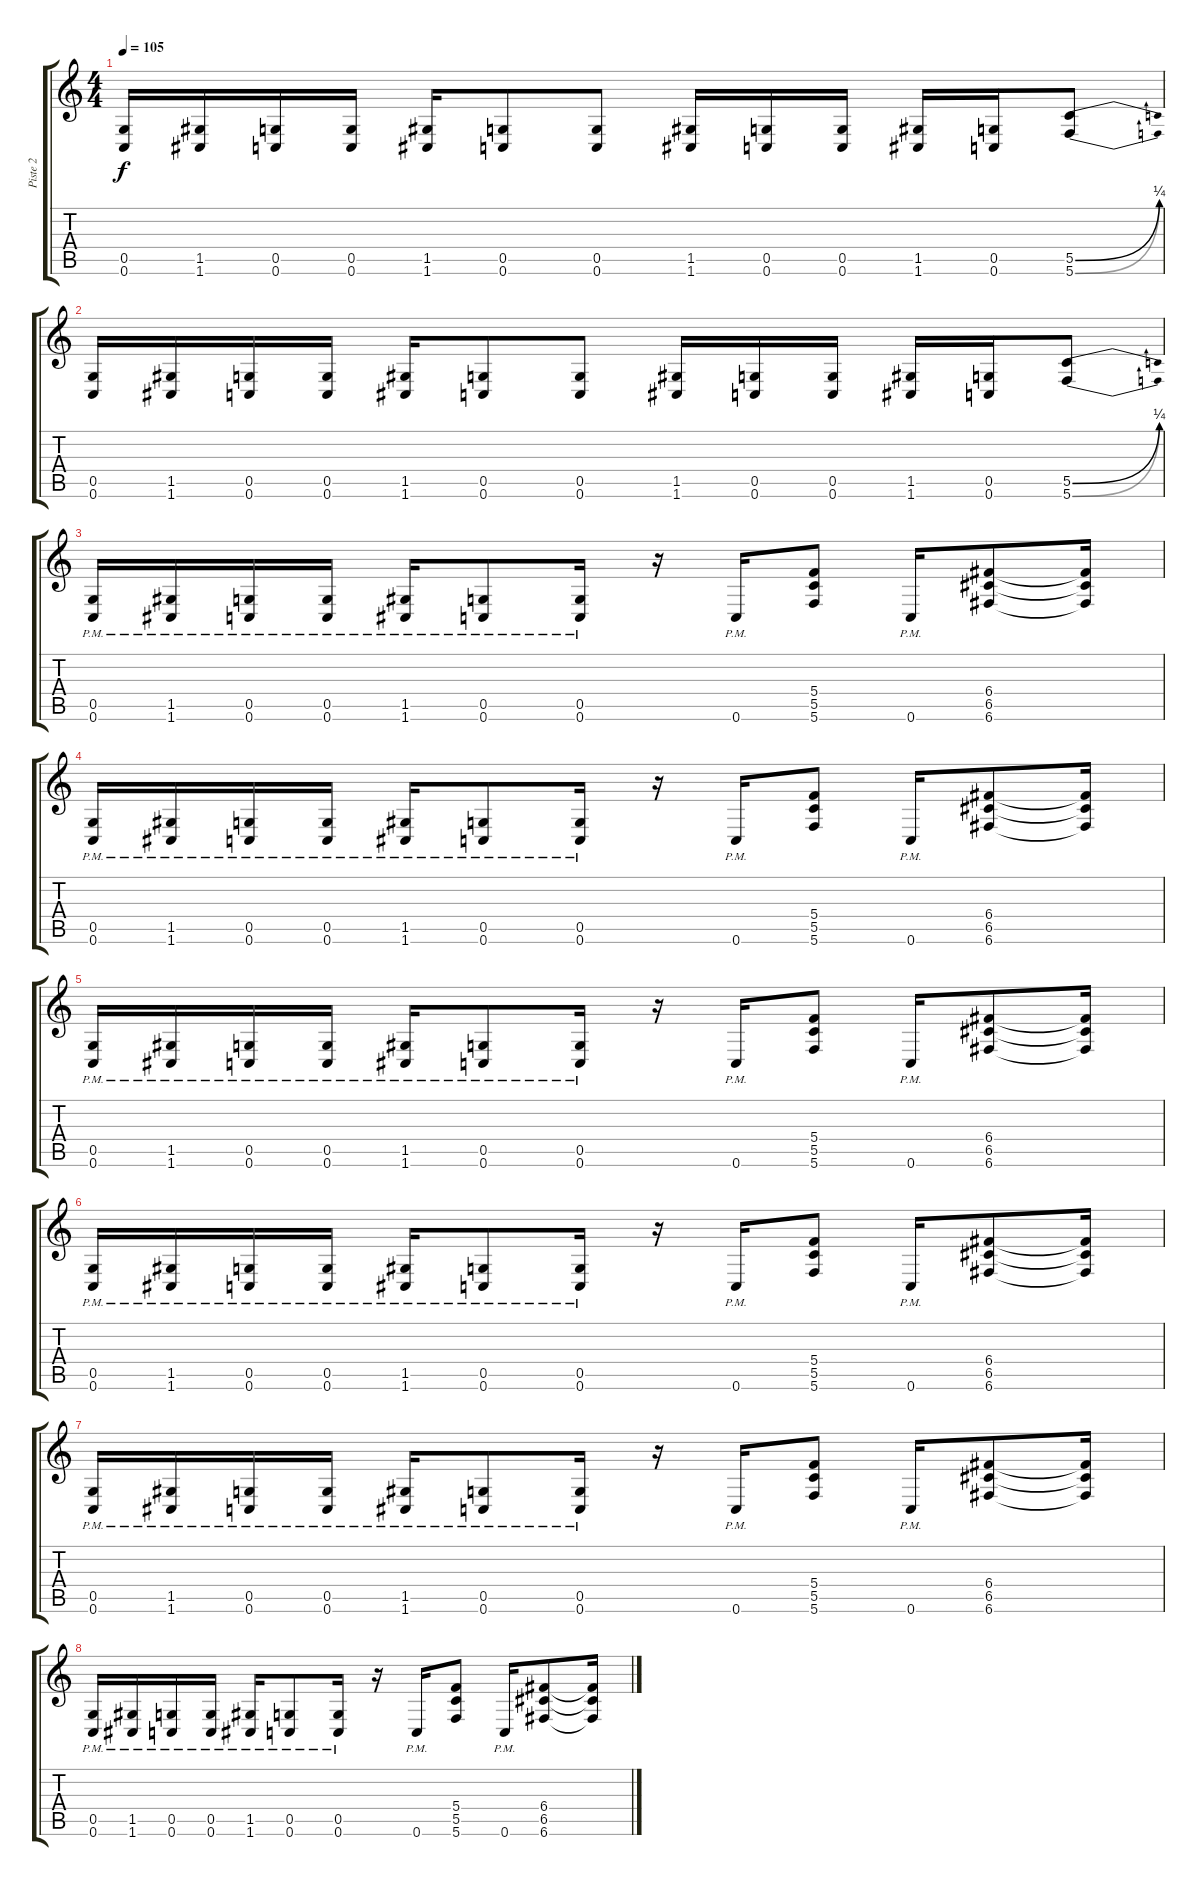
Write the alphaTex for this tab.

\track ("Piste 2" "Piste 2") {instrument overdrivenguitar}
\staff {score tabs}
\tuning (D4 A3 F3 C3 G2 C2) {hide}
\ts (4 4)
\tempo 105
\clef g2
\ks c
(0.5 0.6).16{dy f} (1.5 1.6).16 (0.5 0.6).16 (0.5 0.6).16 (1.5 1.6).16 (0.5 0.6).8 (0.5 0.6).8 (1.5 1.6).16 (0.5 0.6).16 (0.5 0.6).16 (1.5 1.6).16 (0.5 0.6).16 (5.5{be (bend 0 0 60 1)} 5.6{be (bend 0 0 60 1)}).8 |
(0.5 0.6).16 (1.5 1.6).16 (0.5 0.6).16 (0.5 0.6).16 (1.5 1.6).16 (0.5 0.6).8 (0.5 0.6).8 (1.5 1.6).16 (0.5 0.6).16 (0.5 0.6).16 (1.5 1.6).16 (0.5 0.6).16 (5.5{be (bend 0 0 60 1)} 5.6{be (bend 0 0 60 1)}).8 |
(0.5{pm} 0.6{pm}).16 (1.5{pm} 1.6{pm}).16 (0.5{pm} 0.6{pm}).16 (0.5{pm} 0.6{pm}).16 (1.5{pm} 1.6{pm}).16 (0.5{pm} 0.6{pm}).8 (0.5{pm} 0.6{pm}).16 r.16 0.6{pm}.16 (5.4 5.5 5.6).8 0.6{pm}.16 (6.4 6.5 6.6).8 (6.4{t} 6.5{t} 6.6{t}).16 |
(0.5{pm} 0.6{pm}).16 (1.5{pm} 1.6{pm}).16 (0.5{pm} 0.6{pm}).16 (0.5{pm} 0.6{pm}).16 (1.5{pm} 1.6{pm}).16 (0.5{pm} 0.6{pm}).8 (0.5{pm} 0.6{pm}).16 r.16 0.6{pm}.16 (5.4 5.5 5.6).8 0.6{pm}.16 (6.4 6.5 6.6).8 (6.4{t} 6.5{t} 6.6{t}).16 |
(0.5{pm} 0.6{pm}).16 (1.5{pm} 1.6{pm}).16 (0.5{pm} 0.6{pm}).16 (0.5{pm} 0.6{pm}).16 (1.5{pm} 1.6{pm}).16 (0.5{pm} 0.6{pm}).8 (0.5{pm} 0.6{pm}).16 r.16 0.6{pm}.16 (5.4 5.5 5.6).8 0.6{pm}.16 (6.4 6.5 6.6).8 (6.4{t} 6.5{t} 6.6{t}).16 |
(0.5{pm} 0.6{pm}).16 (1.5{pm} 1.6{pm}).16 (0.5{pm} 0.6{pm}).16 (0.5{pm} 0.6{pm}).16 (1.5{pm} 1.6{pm}).16 (0.5{pm} 0.6{pm}).8 (0.5{pm} 0.6{pm}).16 r.16 0.6{pm}.16 (5.4 5.5 5.6).8 0.6{pm}.16 (6.4 6.5 6.6).8 (6.4{t} 6.5{t} 6.6{t}).16 |
(0.5{pm} 0.6{pm}).16 (1.5{pm} 1.6{pm}).16 (0.5{pm} 0.6{pm}).16 (0.5{pm} 0.6{pm}).16 (1.5{pm} 1.6{pm}).16 (0.5{pm} 0.6{pm}).8 (0.5{pm} 0.6{pm}).16 r.16 0.6{pm}.16 (5.4 5.5 5.6).8 0.6{pm}.16 (6.4 6.5 6.6).8 (6.4{t} 6.5{t} 6.6{t}).16 |
(0.5{pm} 0.6{pm}).16 (1.5{pm} 1.6{pm}).16 (0.5{pm} 0.6{pm}).16 (0.5{pm} 0.6{pm}).16 (1.5{pm} 1.6{pm}).16 (0.5{pm} 0.6{pm}).8 (0.5{pm} 0.6{pm}).16 r.16 0.6{pm}.16 (5.4 5.5 5.6).8 0.6{pm}.16 (6.4 6.5 6.6).8 (6.4{t} 6.5{t} 6.6{t}).16
